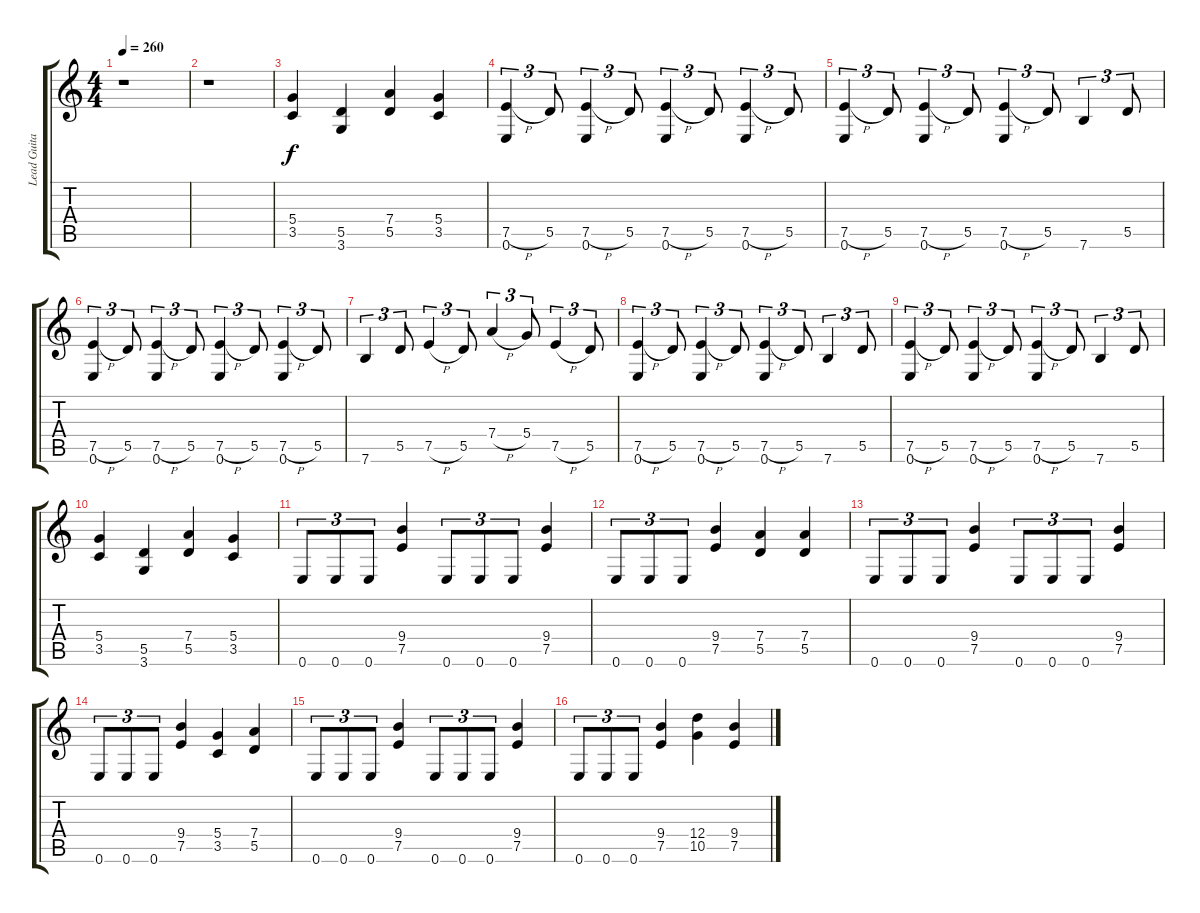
\track ("Lead Guitar (Chris Poland)" "Lead Guita") {instrument distortionguitar}
\staff {score tabs}
\tuning (E4 B3 G3 D3 A2 E2) {hide}
\ts (4 4)
\tempo 260
\clef g2
\ks c
r.1{dy f} |
r.1 |
(5.4 3.5).4 (5.5 3.6).4 (7.4 5.5).4 (5.4 3.5).4 |
(7.5{h} 0.6).4{tu (3 2)} 5.5.8{tu (3 2)} (7.5{h} 0.6).4{tu (3 2)} 5.5.8{tu (3 2)} (7.5{h} 0.6).4{tu (3 2)} 5.5.8{tu (3 2)} (7.5{h} 0.6).4{tu (3 2)} 5.5.8{tu (3 2)} |
(7.5{h} 0.6).4{tu (3 2)} 5.5.8{tu (3 2)} (7.5{h} 0.6).4{tu (3 2)} 5.5.8{tu (3 2)} (7.5{h} 0.6).4{tu (3 2)} 5.5.8{tu (3 2)} 7.6.4{tu (3 2)} 5.5.8{tu (3 2)} |
(7.5{h} 0.6).4{tu (3 2)} 5.5.8{tu (3 2)} (7.5{h} 0.6).4{tu (3 2)} 5.5.8{tu (3 2)} (7.5{h} 0.6).4{tu (3 2)} 5.5.8{tu (3 2)} (7.5{h} 0.6).4{tu (3 2)} 5.5.8{tu (3 2)} |
7.6.4{tu (3 2)} 5.5.8{tu (3 2)} 7.5{h}.4{tu (3 2)} 5.5.8{tu (3 2)} 7.4{h}.4{tu (3 2)} 5.4.8{tu (3 2)} 7.5{h}.4{tu (3 2)} 5.5.8{tu (3 2)} |
(7.5{h} 0.6).4{tu (3 2)} 5.5.8{tu (3 2)} (7.5{h} 0.6).4{tu (3 2)} 5.5.8{tu (3 2)} (7.5{h} 0.6).4{tu (3 2)} 5.5.8{tu (3 2)} 7.6.4{tu (3 2)} 5.5.8{tu (3 2)} |
(7.5{h} 0.6).4{tu (3 2)} 5.5.8{tu (3 2)} (7.5{h} 0.6).4{tu (3 2)} 5.5.8{tu (3 2)} (7.5{h} 0.6).4{tu (3 2)} 5.5.8{tu (3 2)} 7.6.4{tu (3 2)} 5.5.8{tu (3 2)} |
(5.4 3.5).4 (5.5 3.6).4 (7.4 5.5).4 (5.4 3.5).4 |
0.6.8{tu (3 2)} 0.6.8{tu (3 2)} 0.6.8{tu (3 2)} (9.4 7.5).4 0.6.8{tu (3 2)} 0.6.8{tu (3 2)} 0.6.8{tu (3 2)} (9.4 7.5).4 |
0.6.8{tu (3 2)} 0.6.8{tu (3 2)} 0.6.8{tu (3 2)} (9.4 7.5).4 (7.4 5.5).4 (7.4 5.5).4 |
0.6.8{tu (3 2)} 0.6.8{tu (3 2)} 0.6.8{tu (3 2)} (9.4 7.5).4 0.6.8{tu (3 2)} 0.6.8{tu (3 2)} 0.6.8{tu (3 2)} (9.4 7.5).4 |
0.6.8{tu (3 2)} 0.6.8{tu (3 2)} 0.6.8{tu (3 2)} (9.4 7.5).4 (5.4 3.5).4 (7.4 5.5).4 |
0.6.8{tu (3 2)} 0.6.8{tu (3 2)} 0.6.8{tu (3 2)} (9.4 7.5).4 0.6.8{tu (3 2)} 0.6.8{tu (3 2)} 0.6.8{tu (3 2)} (9.4 7.5).4 |
0.6.8{tu (3 2)} 0.6.8{tu (3 2)} 0.6.8{tu (3 2)} (9.4 7.5).4 (12.4 10.5).4 (9.4 7.5).4
